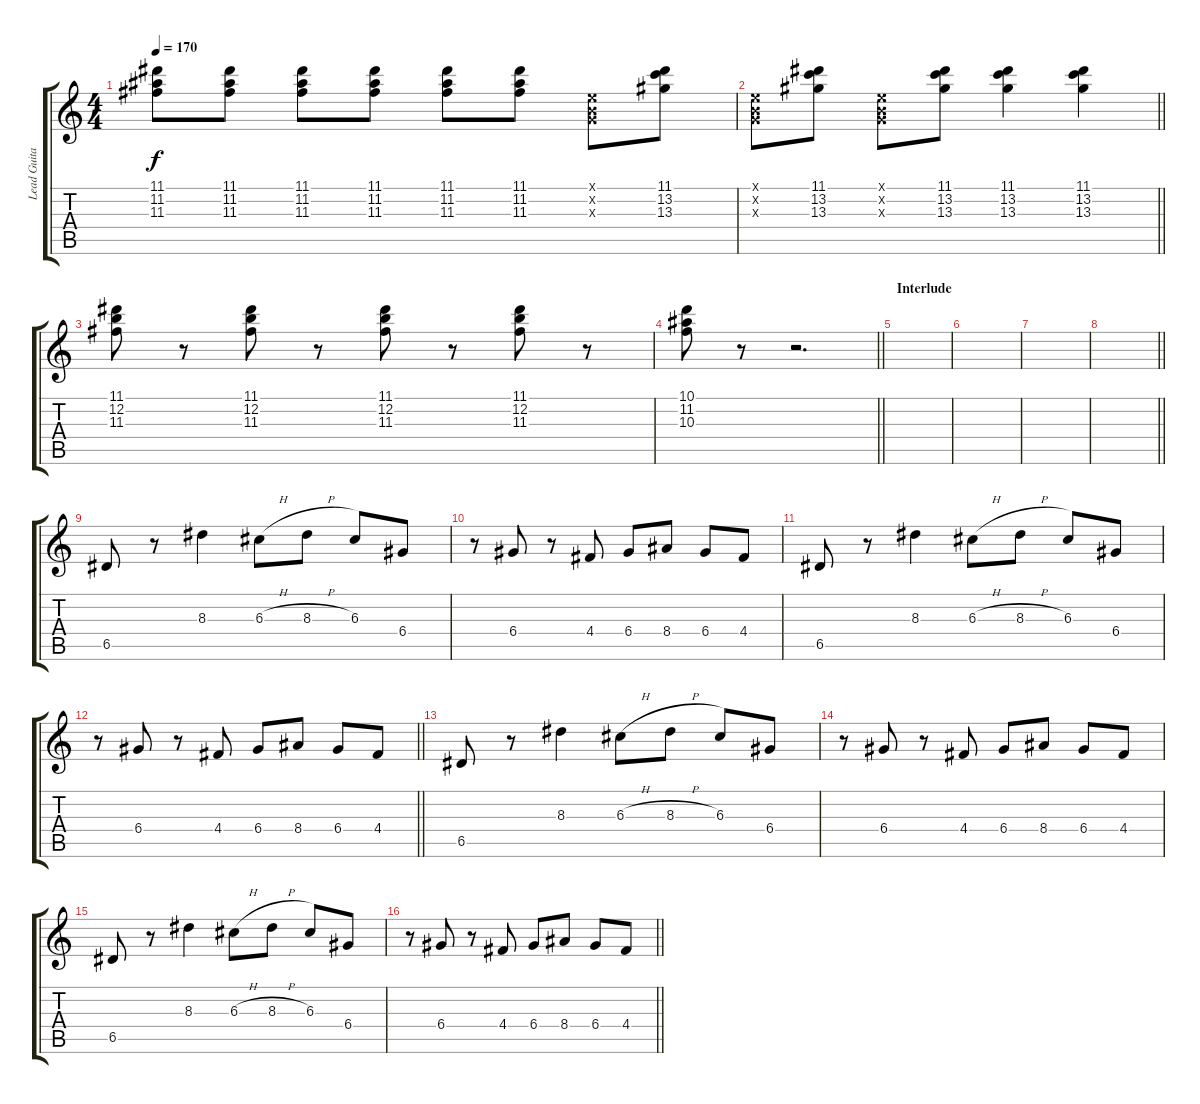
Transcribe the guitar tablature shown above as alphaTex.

\track ("Lead Guitar" "Lead Guita") {instrument distortionguitar}
\staff {score tabs}
\tuning (E4 B3 G3 D3 A2 E2) {hide}
\ts (4 4)
\tempo 170
\clef g2
\ks c
(11.1 11.2 11.3).8{dy f} (11.1 11.2 11.3).8 (11.1 11.2 11.3).8 (11.1 11.2 11.3).8 (11.1 11.2 11.3).8 (11.1 11.2 11.3).8 (0.1{x} 0.2{x} 0.3{x}).8 (11.1 13.2 13.3).8 |
\barLineRight lightlight
(0.1{x} 0.2{x} 0.3{x}).8 (11.1 13.2 13.3).8 (0.1{x} 0.2{x} 0.3{x}).8 (11.1 13.2 13.3).8 (11.1 13.2 13.3).4 (11.1 13.2 13.3).4 |
(11.1 12.2 11.3).8 r.8 (11.1 12.2 11.3).8 r.8 (11.1 12.2 11.3).8 r.8 (11.1 12.2 11.3).8 r.8 |
\barLineRight lightlight
(10.1 11.2 10.3).8 r.8 r.2{d} |
\section ("" "Interlude")
|
|
|
\barLineRight lightlight
|
6.5.8 r.8 8.3.4 6.3{h}.8 8.3{h}.8 6.3.8 6.4.8 |
r.8 6.4.8 r.8 4.4.8 6.4.8 8.4.8 6.4.8 4.4.8 |
6.5.8 r.8 8.3.4 6.3{h}.8 8.3{h}.8 6.3.8 6.4.8 |
\barLineRight lightlight
r.8 6.4.8 r.8 4.4.8 6.4.8 8.4.8 6.4.8 4.4.8 |
6.5.8 r.8 8.3.4 6.3{h}.8 8.3{h}.8 6.3.8 6.4.8 |
r.8 6.4.8 r.8 4.4.8 6.4.8 8.4.8 6.4.8 4.4.8 |
6.5.8 r.8 8.3.4 6.3{h}.8 8.3{h}.8 6.3.8 6.4.8 |
\barLineRight lightlight
r.8 6.4.8 r.8 4.4.8 6.4.8 8.4.8 6.4.8 4.4.8
